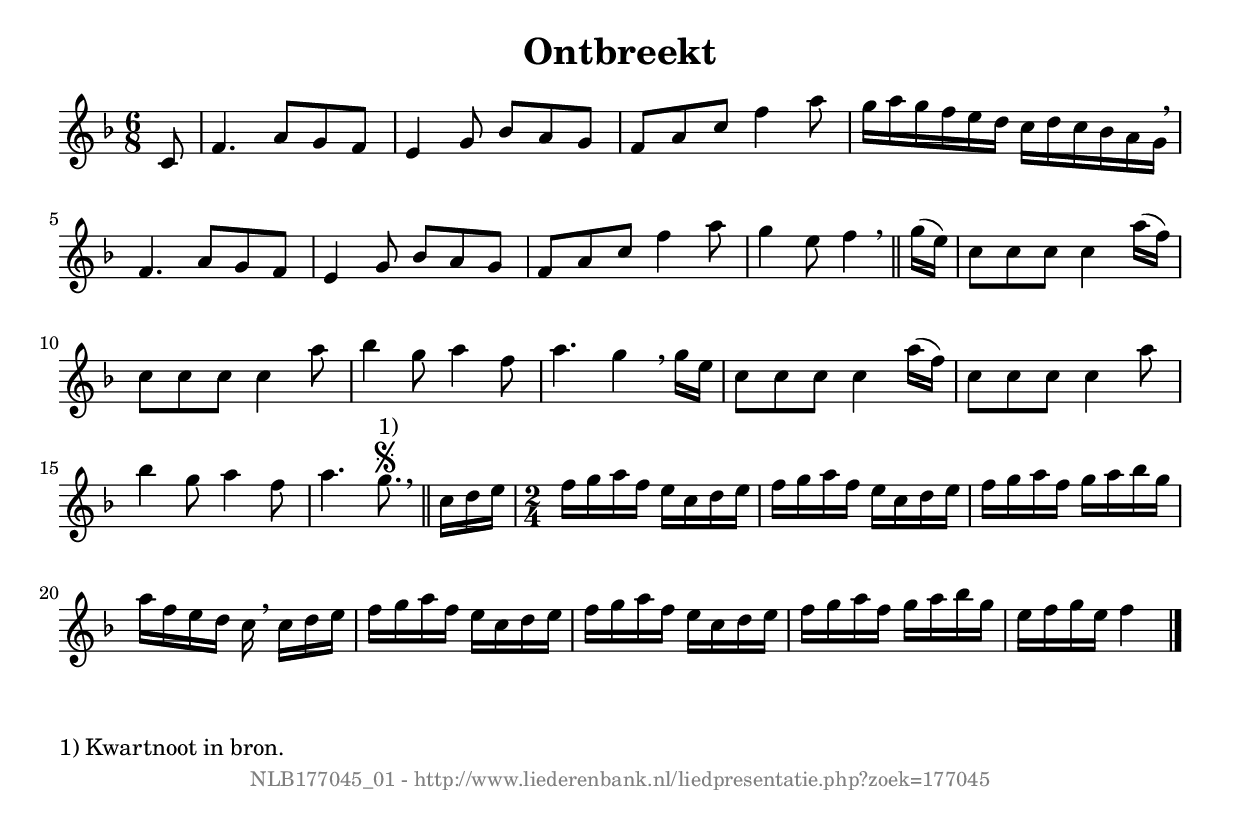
%
% produced by wce2krn 1.64 (7 June 2014)
%
\version"2.16"
#(append! paper-alist '(("long" . (cons (* 210 mm) (* 2000 mm)))))
#(set-default-paper-size "long")
sb = {\breathe}
mBreak = {\breathe }
bBreak = {\breathe }
x = {\once\override NoteHead #'style = #'cross }
gl=\glissando
itime={\override Staff.TimeSignature #'stencil = ##f }
ficta = {\once\set suggestAccidentals = ##t}
fine = {\once\override Score.RehearsalMark #'self-alignment-X = #1 \mark \markup {\italic{Fine}}}
dc = {\once\override Score.RehearsalMark #'self-alignment-X = #1 \mark \markup {\italic{D.C.}}}
dcf = {\once\override Score.RehearsalMark #'self-alignment-X = #1 \mark \markup {\italic{D.C. al Fine}}}
dcc = {\once\override Score.RehearsalMark #'self-alignment-X = #1 \mark \markup {\italic{D.C. al Coda}}}
ds = {\once\override Score.RehearsalMark #'self-alignment-X = #1 \mark \markup {\italic{D.S.}}}
dsf = {\once\override Score.RehearsalMark #'self-alignment-X = #1 \mark \markup {\italic{D.S. al Fine}}}
dsc = {\once\override Score.RehearsalMark #'self-alignment-X = #1 \mark \markup {\italic{D.S. al Coda}}}
pv = {\set Score.repeatCommands = #'((volta "1"))}
sv = {\set Score.repeatCommands = #'((volta "2"))}
tv = {\set Score.repeatCommands = #'((volta "3"))}
qv = {\set Score.repeatCommands = #'((volta "4"))}
xv = {\set Score.repeatCommands = #'((volta #f))}
\header{ tagline = ""
title = "Ontbreekt"
}
\score {{
\key f \major
\relative g'
{
\set melismaBusyProperties = #'()
\partial 32*4
\time 6/8
\tempo 4=120
\override Score.MetronomeMark #'transparent = ##t
\override Score.RehearsalMark #'break-visibility = #(vector #t #t #f)
c,8 f4. a8 g f e4 g8 bes a g f a c f4 a8 g16 a g f e d c d c bes a g \sb f4. a8 g f e4 g8 bes a g f a c f4 a8 g4 e8 f4 \bar "||" \bBreak
g16( e) c8 c c c4 a'16( f) c8 c c c4 a'8 bes4 g8 a4 f8 a4. g4 \sb g16 e c8 c c c4 a'16( f) c8 c c c4 a'8 bes4 g8 a4 f8 a4. g8.^"1)"\segno \bar "||" \bBreak
c,16 d e \time 2/4 f16 g a f e c d e f g a f e c d e f g a f g a bes g a f e d c \mBreak
c16 d e f g a f e c d e f g a f e c d e f g a f g a bes g e f g e f4 \bar "|."
 }}
 \midi { }
 \layout {
            indent = 0.0\cm
}
}
\markup { \wordwrap-string #" 
1) Kwartnoot in bron.
"}
\markup { \vspace #0 } \markup { \with-color #grey \fill-line { \center-column { \smaller "NLB177045_01 - http://www.liederenbank.nl/liedpresentatie.php?zoek=177045" } } }
